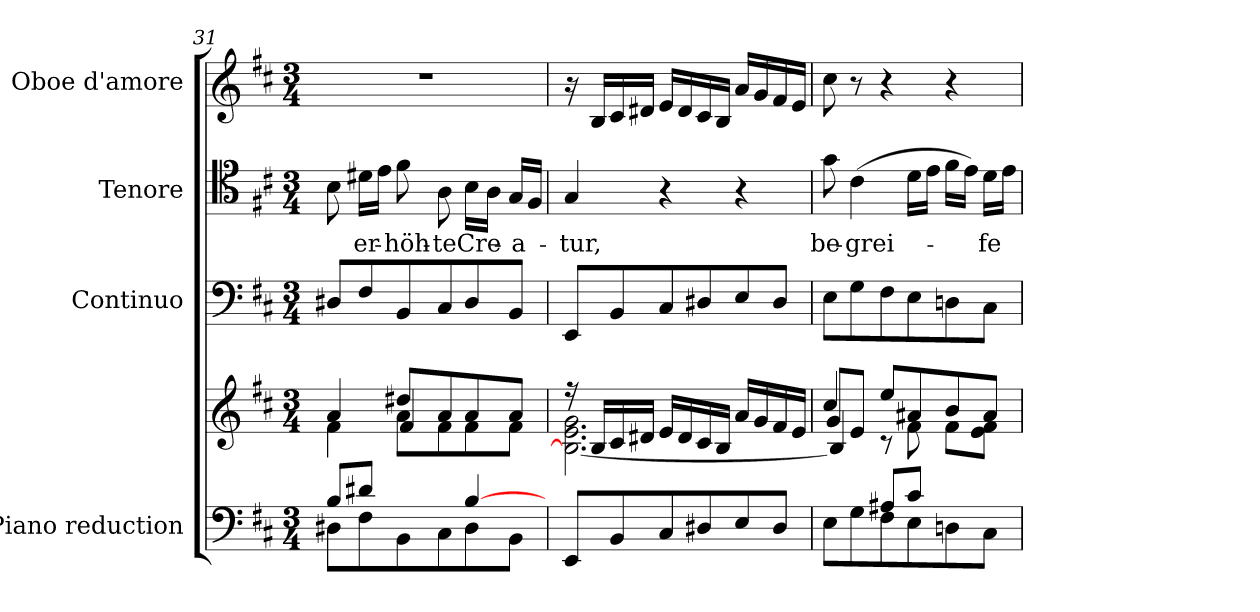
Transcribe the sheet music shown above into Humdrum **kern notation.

**kern	**kern	**kern	**kern	**text	**kern	**dynam
*part4	*part4	*part3	*part2	*part2	*part1	*part1
*staff5	*staff4	*staff3	*staff2	*staff2	*staff1	*staff1
*I"Piano reduction	*	*I"Continuo	*I"Tenore	*	*I"Oboe d'amore	*
*I'Pno	*	*	*	*	*I'Ob	*
*clefF4	*clefG2	*clefF4	*clefC4	*	*clefG2	*
*k[f#c#]	*k[f#c#]	*k[f#c#]	*k[f#c#]	*	*k[f#c#]	*
*M3/4	*M3/4	*M3/4	*M3/4	*	*M3/4	*
=31	=31	=31	=31	=31	=31	=31
*^	*^	*	*	*	*	*
*	*	*	*^	*	*	*	*	*
8B/L	8D#X\L	4a/	4f#\	4ryy	8D#X/L	8B\	.	2.r	.
!	!	!	!	!	!	!	!LO:LY:b	!	!
8d#X/J	8F#\	.	.	.	8F#/	16d#X\LL	er-	.	.
.	.	.	.	.	.	16e\JJ	.	.	.
!	!	!	!	!	!	!	!LO:LY:b	!	!
4ryy	8BB\	8dd#X/L	8a\L	4f#/	8BB/	8f#\	-höh-	.	.
!	!	!	!	!	!	!	!LO:LY:b	!	!
.	8C#\	8a/	8f#\	.	8C#/	8A\	-te	.	.
!	!	!	!	!	!	!	!LO:LY:b	!	!
[4B/	8D#\	8a/	8f#\	4ryy	8D#/	16B\LL	Cre-	.	.
.	.	.	.	.	.	16A\JJ	.	.	.
!	!	!	!	!	!	!	!LO:LY:b	!	!
.	8BB\J	8a/J	8f#\J	.	8BB/J	16G/LL	-a-	.	.
.	.	.	.	.	.	16F#/JJ	.	.	.
*v	*v	*	*	*	*	*	*	*	*
*	*	*v	*v	*	*	*	*	*
=32	=32	=32	=32	=32	=32	=32	=32
!	!	!	!	!	!LO:LY:b	!	!
8EE/L	16r	2.B\_ 2.e\ 2.g\	8EE/L	4G/	-tur,	16r	.
!	!	!	!	!	!	!	!LO:DY:b
.	16B/LL	.	.	.	.	16B/LL	other-dynamics
8BB/	16c#/	.	8BB/	.	.	16c#/	.
.	16d#X/JJ	.	.	.	.	16d#X/JJ	.
8C#/	16e/LL	.	8C#/	4r	.	16e/LL	.
.	16d#/	.	.	.	.	16d#/	.
8D#X/	16c#/	.	8D#X/	.	.	16c#/	.
.	16B/JJ	.	.	.	.	16B/JJ	.
8E/	16a/LL	.	8E/	4r	.	16a/LL	.
.	16g/	.	.	.	.	16g/	.
8D#/J	16f#/	.	8D#/J	.	.	16f#/	.
.	16e/JJ	.	.	.	.	16e/JJ	.
!!LO:PB:g=z
=33	=33	=33	=33	=33	=33	=33	=33
*^	*	*^	*	*	*	*	*
!	!	!	!	!	!	!	!LO:LY:b	!	!
4ryy	8E\L	4cc#/	8g/L	4B/]	8E\L	8g\	be-	8cc#\	.
!	!	!	!	!	!	!	!LO:LY:b	!	!
.	8G\	.	8e/J	.	8G\	(4c#\	-grei-	8r	.
8A#X/L	8F#\	8ee/L	8r	2ryy	8F#\	.	.	4r	.
8c#/J	8E\	8a#X/	8f#\	.	8E\	16d\LL	.	.	.
.	.	.	.	.	.	16e\JJ	.	.	.
4ryy	8Dn\	8b/	8f#\L	.	8Dn\	16f#\LL	.	4r	.
.	.	.	.	.	.	16e\JJ)	.	.	.
!	!	!	!	!	!	!	!LO:LY:b	!	!
.	8C#\J	8a#/J	8e\ 8f#\J	.	8C#\J	16d\LL	-fe	.	.
.	.	.	.	.	.	16e\JJ	.	.	.
*v	*v	*	*	*	*	*	*	*	*
*	*v	*v	*v	*	*	*	*	*
=	=	=	=	=	=	=
*-	*-	*-	*-	*-	*-	*-
